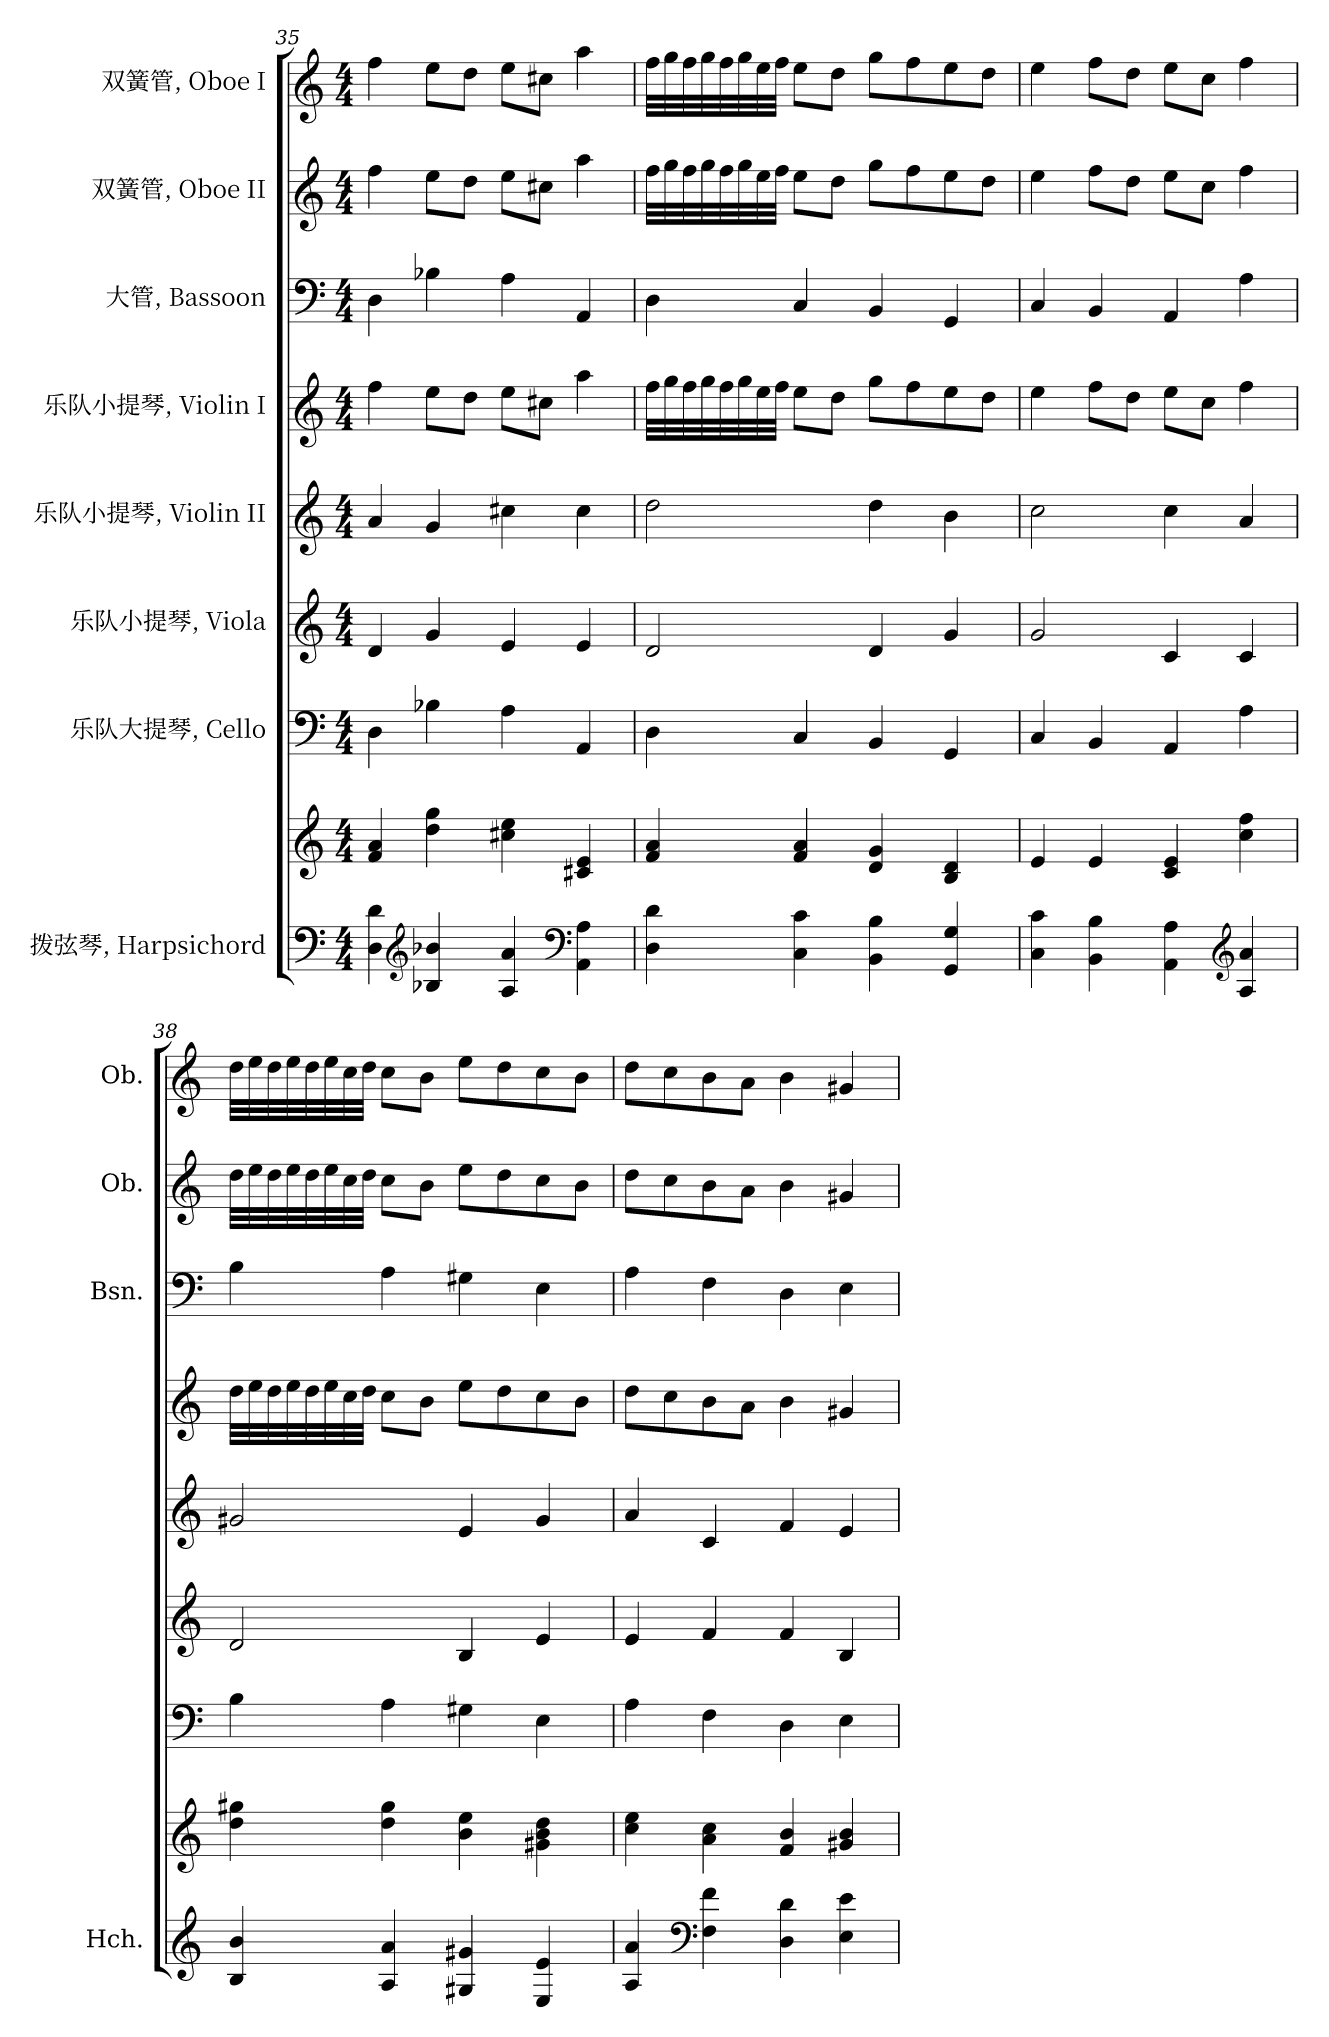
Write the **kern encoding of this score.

**kern	**kern	**kern	**kern	**kern	**kern	**kern	**kern	**kern
*part8	*part8	*part7	*part6	*part5	*part4	*part3	*part2	*part1
*staff9	*staff8	*staff7	*staff6	*staff5	*staff4	*staff3	*staff2	*staff1
*I"拨弦琴, Harpsichord	*	*I"乐队大提琴, Cello	*I"乐队小提琴, Viola	*I"乐队小提琴, Violin II	*I"乐队小提琴, Violin I	*I"大管, Bassoon	*I"双簧管, Oboe II	*I"双簧管, Oboe I
*I'Hch.	*	*	*	*	*	*I'Bsn.	*I'Ob.	*I'Ob.
*clefF4	*clefG2	*clefF4	*clefG2	*clefG2	*clefG2	*clefF4	*clefG2	*clefG2
*k[]	*k[]	*k[]	*k[]	*k[]	*k[]	*k[]	*k[]	*k[]
*M4/4	*M4/4	*M4/4	*M4/4	*M4/4	*M4/4	*M4/4	*M4/4	*M4/4
=35	=35	=35	=35	=35	=35	=35	=35	=35
4D\ 4d\	4f/ 4a/	4D\	4d/	4a/	4ff\	4D\	4ff\	4ff\
*clefG2	*	*	*	*	*	*	*	*
4B-X/ 4b-X/	4dd\ 4gg\	4B-X\	4g/	4g/	8ee\L	4B-X\	8ee\L	8ee\L
.	.	.	.	.	8dd\J	.	8dd\J	8dd\J
4A/ 4a/	4cc#X\ 4ee\	4A\	4e/	4cc#X\	8ee\L	4A\	8ee\L	8ee\L
.	.	.	.	.	8cc#X\J	.	8cc#X\J	8cc#X\J
*clefF4	*	*	*	*	*	*	*	*
4AA\ 4A\	4c#X/ 4e/	4AA/	4e/	4cc#\	4aa\	4AA/	4aa\	4aa\
!!LO:PB:g=z
=36	=36	=36	=36	=36	=36	=36	=36	=36
4D\ 4d\	4f/ 4a/	4D\	2d/	2dd\	32ff\LLL	4D\	32ff\LLL	32ff\LLL
.	.	.	.	.	32gg\	.	32gg\	32gg\
.	.	.	.	.	32ff\	.	32ff\	32ff\
.	.	.	.	.	32gg\	.	32gg\	32gg\
.	.	.	.	.	32ff\	.	32ff\	32ff\
.	.	.	.	.	32gg\	.	32gg\	32gg\
.	.	.	.	.	32ee\	.	32ee\	32ee\
.	.	.	.	.	32ff\JJJ	.	32ff\JJJ	32ff\JJJ
4C\ 4c\	4f/ 4a/	4C/	.	.	8ee\L	4C/	8ee\L	8ee\L
.	.	.	.	.	8dd\J	.	8dd\J	8dd\J
4BB\ 4B\	4d/ 4g/	4BB/	4d/	4dd\	8gg\L	4BB/	8gg\L	8gg\L
.	.	.	.	.	8ff\	.	8ff\	8ff\
4GG/ 4G/	4B/ 4d/	4GG/	4g/	4b\	8ee\	4GG/	8ee\	8ee\
.	.	.	.	.	8dd\J	.	8dd\J	8dd\J
=37	=37	=37	=37	=37	=37	=37	=37	=37
4C\ 4c\	4e/	4C/	2g/	2cc\	4ee\	4C/	4ee\	4ee\
4BB\ 4B\	4e/	4BB/	.	.	8ff\L	4BB/	8ff\L	8ff\L
.	.	.	.	.	8dd\J	.	8dd\J	8dd\J
4AA\ 4A\	4c/ 4e/	4AA/	4c/	4cc\	8ee\L	4AA/	8ee\L	8ee\L
.	.	.	.	.	8cc\J	.	8cc\J	8cc\J
*clefG2	*	*	*	*	*	*	*	*
4A/ 4a/	4cc\ 4ff\	4A\	4c/	4a/	4ff\	4A\	4ff\	4ff\
=38	=38	=38	=38	=38	=38	=38	=38	=38
4B/ 4b/	4dd\ 4gg#X\	4B\	2d/	2g#X/	32dd\LLL	4B\	32dd\LLL	32dd\LLL
.	.	.	.	.	32ee\	.	32ee\	32ee\
.	.	.	.	.	32dd\	.	32dd\	32dd\
.	.	.	.	.	32ee\	.	32ee\	32ee\
.	.	.	.	.	32dd\	.	32dd\	32dd\
.	.	.	.	.	32ee\	.	32ee\	32ee\
.	.	.	.	.	32cc\	.	32cc\	32cc\
.	.	.	.	.	32dd\JJJ	.	32dd\JJJ	32dd\JJJ
4A/ 4a/	4dd\ 4gg#\	4A\	.	.	8cc\L	4A\	8cc\L	8cc\L
.	.	.	.	.	8b\J	.	8b\J	8b\J
4G#X/ 4g#X/	4b\ 4ee\	4G#X\	4B/	4e/	8ee\L	4G#X\	8ee\L	8ee\L
.	.	.	.	.	8dd\	.	8dd\	8dd\
4E/ 4e/	4g#X\ 4b\ 4dd\	4E\	4e/	4g#/	8cc\	4E\	8cc\	8cc\
.	.	.	.	.	8b\J	.	8b\J	8b\J
=39	=39	=39	=39	=39	=39	=39	=39	=39
4A/ 4a/	4cc\ 4ee\	4A\	4e/	4a/	8dd\L	4A\	8dd\L	8dd\L
.	.	.	.	.	8cc\	.	8cc\	8cc\
*clefF4	*	*	*	*	*	*	*	*
4F\ 4f\	4a\ 4cc\	4F\	4f/	4c/	8b\	4F\	8b\	8b\
.	.	.	.	.	8a\J	.	8a\J	8a\J
4D\ 4d\	4f/ 4b/	4D\	4f/	4f/	4b\	4D\	4b\	4b\
4E\ 4e\	4g#X/ 4b/	4E\	4B/	4e/	4g#X/	4E\	4g#X/	4g#X/
=	=	=	=	=	=	=	=	=
*-	*-	*-	*-	*-	*-	*-	*-	*-
